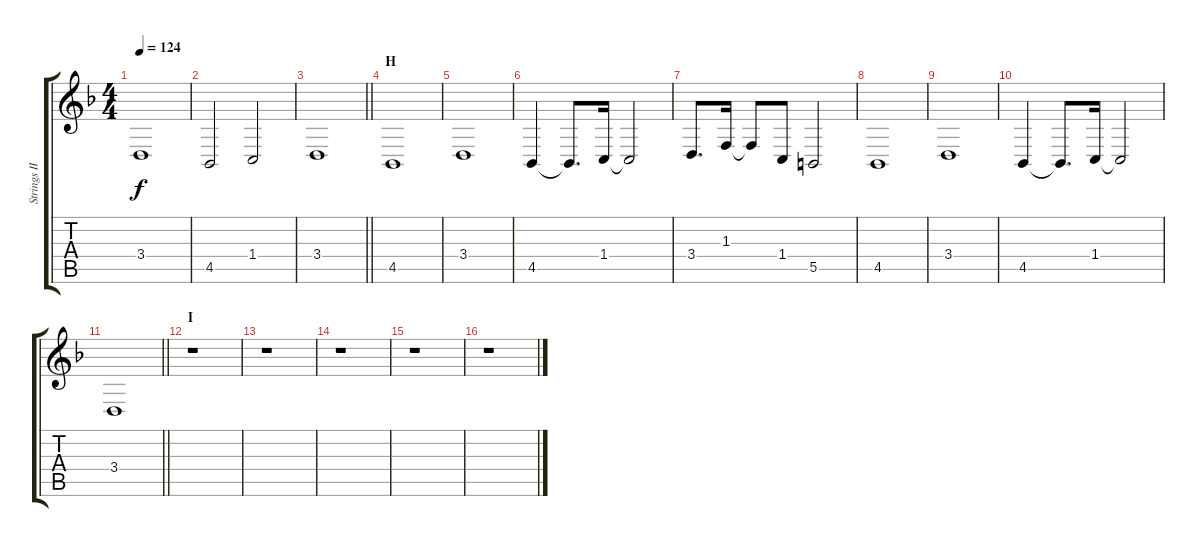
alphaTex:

\track ("Strings II" "Strings II") {instrument stringensemble1}
\staff {score tabs}
\tuning (Db4 Ab3 E3 B2 Gb2 B1) {hide}
\ts (4 4)
\tempo 124
\clef g2
\ks f
3.4.1{dy f} |
4.5.2 1.4.2 |
\barLineRight lightlight
3.4.1 |
\section ("" "H")
4.5.1 |
3.4.1 |
4.5.4 4.5{t}.8{d} 1.4.16 1.4{t}.2 |
3.4.8{d} 1.3.16 1.3{t}.8 1.4.8 5.5.2 |
4.5.1 |
3.4.1 |
4.5.4 4.5{t}.8{d} 1.4.16 1.4{t}.2 |
\barLineRight lightlight
3.4.1 |
\section ("" "I")
r.1 |
r.1 |
r.1 |
r.1 |
r.1
